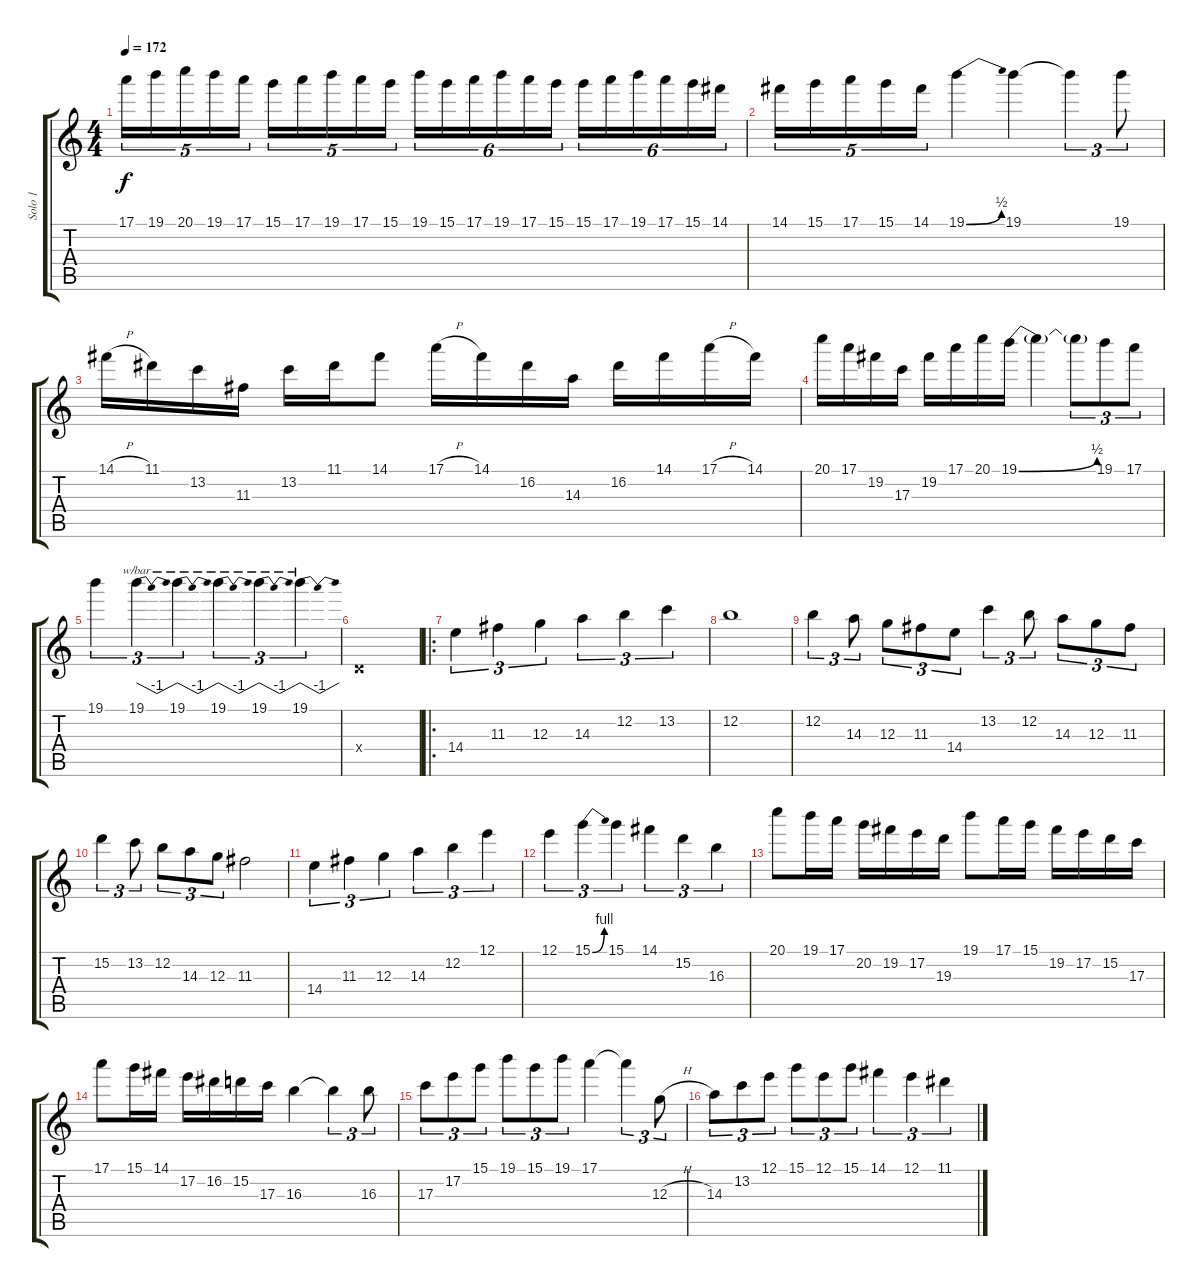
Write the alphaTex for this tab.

\track ("Solo 1" "Solo 1") {instrument distortionguitar}
\staff {score tabs}
\tuning (E4 B3 G3 D3 A2 E2) {hide}
\ts (4 4)
\tempo 172
\clef g2
\ks c
17.1.16{tu (5 4) dy f} 19.1.16{tu (5 4)} 20.1.16{tu (5 4)} 19.1.16{tu (5 4)} 17.1.16{tu (5 4)} 15.1.16{tu (5 4)} 17.1.16{tu (5 4)} 19.1.16{tu (5 4)} 17.1.16{tu (5 4)} 15.1.16{tu (5 4)} 19.1.16{tu (6 4)} 15.1.16{tu (6 4)} 17.1.16{tu (6 4)} 19.1.16{tu (6 4)} 17.1.16{tu (6 4)} 15.1.16{tu (6 4)} 15.1.16{tu (6 4)} 17.1.16{tu (6 4)} 19.1.16{tu (6 4)} 17.1.16{tu (6 4)} 15.1.16{tu (6 4)} 14.1.16{tu (6 4)} |
14.1.16{tu (5 4)} 15.1.16{tu (5 4)} 17.1.16{tu (5 4)} 15.1.16{tu (5 4)} 14.1.16{tu (5 4)} 19.1{be (bend 0 0 60 2)}.4 19.1.4 19.1{t}.4{tu (3 2)} 19.1.8{tu (3 2)} |
14.1{h}.16 11.1.16 13.2.16 11.3.16 13.2.16 11.1.16 14.1.8 17.1{h}.16 14.1.16 16.2.16 14.3.16 16.2.16 14.1.16 17.1{h}.16 14.1.16 |
20.1.16 17.1.16 19.2.16 17.3.16 19.2.16 17.1.16 20.1.16 19.1{be (bend 0 0 60 2)}.16 19.1{t}.4 19.1{t}.8{tu (3 2)} 19.1.8{tu (3 2)} 17.1.8{tu (3 2)} |
19.1.4{tu (3 2)} 19.1.4{tu (3 2) tbe (dip default 0 0 30 -4 60 0)} 19.1.4{tu (3 2) tbe (dip default 0 0 30 -4 60 0)} 19.1.4{tu (3 2) tbe (dip default 0 0 30 -4 60 0)} 19.1.4{tu (3 2) tbe (dip default 0 0 30 -4 60 0)} 19.1.4{tu (3 2) tbe (dip default 0 0 30 -4 60 0)} |
0.4{x}.1 |
\ro
14.4.4{tu (3 2)} 11.3.4{tu (3 2)} 12.3.4{tu (3 2)} 14.3.4{tu (3 2)} 12.2.4{tu (3 2)} 13.2.4{tu (3 2)} |
12.2.1 |
12.2.4{tu (3 2)} 14.3.8{tu (3 2)} 12.3.8{tu (3 2)} 11.3.8{tu (3 2)} 14.4.8{tu (3 2)} 13.2.4{tu (3 2)} 12.2.8{tu (3 2)} 14.3.8{tu (3 2)} 12.3.8{tu (3 2)} 11.3.8{tu (3 2)} |
15.2.4{tu (3 2)} 13.2.8{tu (3 2)} 12.2.8{tu (3 2)} 14.3.8{tu (3 2)} 12.3.8{tu (3 2)} 11.3.2 |
14.4.4{tu (3 2)} 11.3.4{tu (3 2)} 12.3.4{tu (3 2)} 14.3.4{tu (3 2)} 12.2.4{tu (3 2)} 12.1.4{tu (3 2)} |
12.1.4{tu (3 2)} 15.1{be (bend 0 0 60 4)}.4{tu (3 2)} 15.1.4{tu (3 2)} 14.1.4{tu (3 2)} 15.2.4{tu (3 2)} 16.3.4{tu (3 2)} |
20.1.8 19.1.16 17.1.16 20.2.16 19.2.16 17.2.16 19.3.16 19.1.8 17.1.16 15.1.16 19.2.16 17.2.16 15.2.16 17.3.16 |
17.1.8 15.1.16 14.1.16 17.2.16 16.2.16 15.2.16 17.3.16 16.3.4 16.3{t}.4{tu (3 2)} 16.3.8{tu (3 2)} |
17.3.8{tu (3 2)} 17.2.8{tu (3 2)} 15.1.8{tu (3 2)} 19.1.8{tu (3 2)} 15.1.8{tu (3 2)} 19.1.8{tu (3 2)} 17.1.4 17.1{t}.4{tu (3 2)} 12.3{h}.8{tu (3 2)} |
14.3.8{tu (3 2)} 13.2.8{tu (3 2)} 12.1.8{tu (3 2)} 15.1.8{tu (3 2)} 12.1.8{tu (3 2)} 15.1.8{tu (3 2)} 14.1.4{tu (3 2)} 12.1.4{tu (3 2)} 11.1.4{tu (3 2)}
